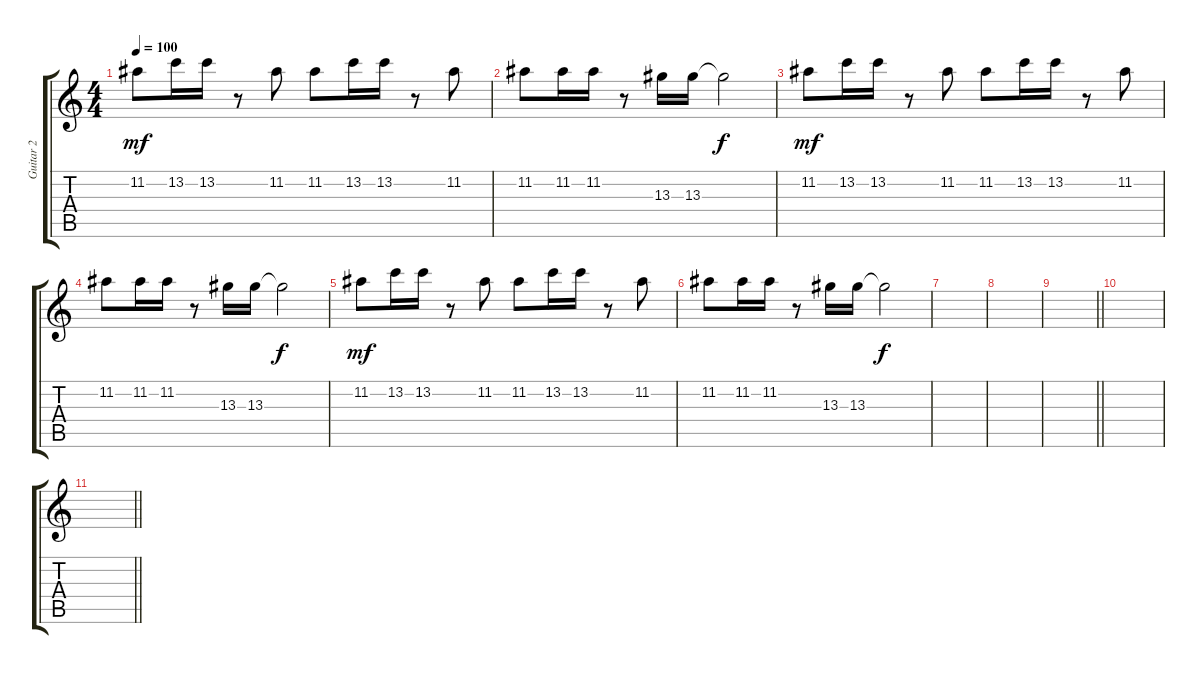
\track ("Guitar 2" "Guitar 2") {instrument distortionguitar bank 255}
\staff {score tabs}
\tuning (E4 B3 G3 D3 A2 E2) {hide}
\ts (4 4)
\tempo 100
\clef g2
\ks c
11.2.8{dy mf} 13.2.16 13.2.16 r.8 11.2.8 11.2.8 13.2.16 13.2.16 r.8 11.2.8 |
11.2.8 11.2.16 11.2.16 r.8 13.3.16 13.3.16 13.3{t}.2{dy f} |
11.2.8{dy mf} 13.2.16 13.2.16 r.8 11.2.8 11.2.8 13.2.16 13.2.16 r.8 11.2.8 |
11.2.8 11.2.16 11.2.16 r.8 13.3.16 13.3.16 13.3{t}.2{dy f} |
11.2.8{dy mf} 13.2.16 13.2.16 r.8 11.2.8 11.2.8 13.2.16 13.2.16 r.8 11.2.8 |
11.2.8 11.2.16 11.2.16 r.8 13.3.16 13.3.16 13.3{t}.2{dy f} |
|
|
\barLineRight lightlight
|
|
\barLineRight lightlight
